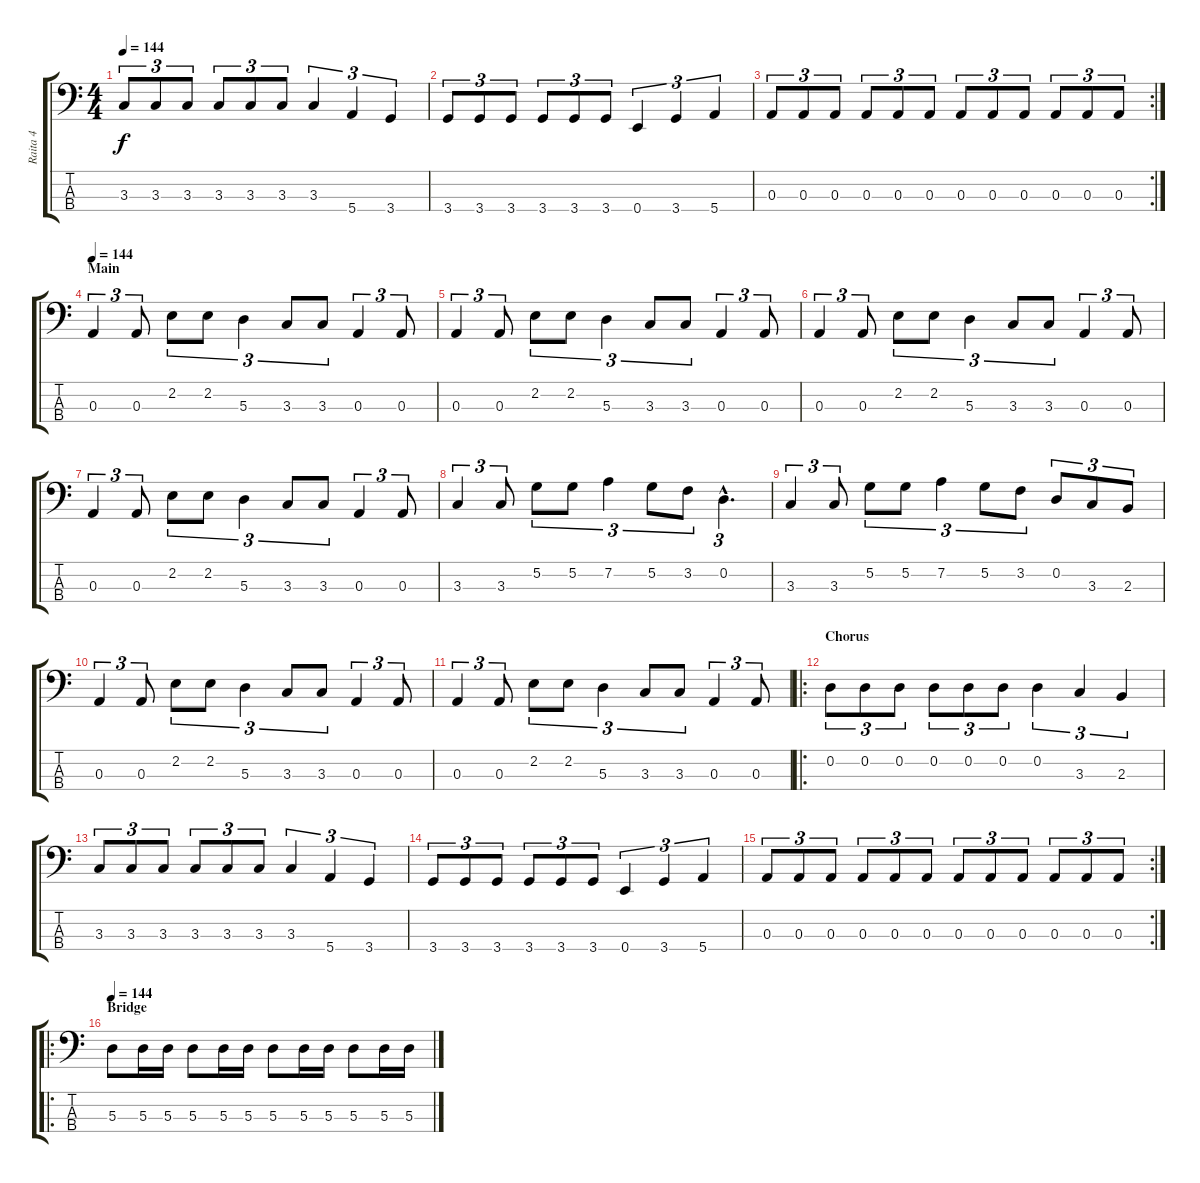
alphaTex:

\track ("Raita 4" "Raita 4") {instrument electricbassfinger}
\staff {score tabs}
\tuning (G2 D2 A1 E1) {hide}
\ts (4 4)
\tempo 144
\clef f4
\ks c
3.3.8{tu (3 2) dy f} 3.3.8{tu (3 2)} 3.3.8{tu (3 2)} 3.3.8{tu (3 2)} 3.3.8{tu (3 2)} 3.3.8{tu (3 2)} 3.3.4{tu (3 2)} 5.4.4{tu (3 2)} 3.4.4{tu (3 2)} |
3.4.8{tu (3 2)} 3.4.8{tu (3 2)} 3.4.8{tu (3 2)} 3.4.8{tu (3 2)} 3.4.8{tu (3 2)} 3.4.8{tu (3 2)} 0.4.4{tu (3 2)} 3.4.4{tu (3 2)} 5.4.4{tu (3 2)} |
\rc 2
0.3.8{tu (3 2)} 0.3.8{tu (3 2)} 0.3.8{tu (3 2)} 0.3.8{tu (3 2)} 0.3.8{tu (3 2)} 0.3.8{tu (3 2)} 0.3.8{tu (3 2)} 0.3.8{tu (3 2)} 0.3.8{tu (3 2)} 0.3.8{tu (3 2)} 0.3.8{tu (3 2)} 0.3.8{tu (3 2)} |
\section ("" "Main")
\tempo 144
0.3.4{tu (3 2)} 0.3.8{tu (3 2)} 2.2.8{tu (3 2)} 2.2.8{tu (3 2)} 5.3.4{tu (3 2)} 3.3.8{tu (3 2)} 3.3.8{tu (3 2)} 0.3.4{tu (3 2)} 0.3.8{tu (3 2)} |
0.3.4{tu (3 2)} 0.3.8{tu (3 2)} 2.2.8{tu (3 2)} 2.2.8{tu (3 2)} 5.3.4{tu (3 2)} 3.3.8{tu (3 2)} 3.3.8{tu (3 2)} 0.3.4{tu (3 2)} 0.3.8{tu (3 2)} |
0.3.4{tu (3 2)} 0.3.8{tu (3 2)} 2.2.8{tu (3 2)} 2.2.8{tu (3 2)} 5.3.4{tu (3 2)} 3.3.8{tu (3 2)} 3.3.8{tu (3 2)} 0.3.4{tu (3 2)} 0.3.8{tu (3 2)} |
0.3.4{tu (3 2)} 0.3.8{tu (3 2)} 2.2.8{tu (3 2)} 2.2.8{tu (3 2)} 5.3.4{tu (3 2)} 3.3.8{tu (3 2)} 3.3.8{tu (3 2)} 0.3.4{tu (3 2)} 0.3.8{tu (3 2)} |
3.3.4{tu (3 2)} 3.3.8{tu (3 2)} 5.2.8{tu (3 2)} 5.2.8{tu (3 2)} 7.2.4{tu (3 2)} 5.2.8{tu (3 2)} 3.2.8{tu (3 2)} 0.2{hac}.4{d tu (3 2)} |
3.3.4{tu (3 2)} 3.3.8{tu (3 2)} 5.2.8{tu (3 2)} 5.2.8{tu (3 2)} 7.2.4{tu (3 2)} 5.2.8{tu (3 2)} 3.2.8{tu (3 2)} 0.2.8{tu (3 2)} 3.3.8{tu (3 2)} 2.3.8{tu (3 2)} |
0.3.4{tu (3 2)} 0.3.8{tu (3 2)} 2.2.8{tu (3 2)} 2.2.8{tu (3 2)} 5.3.4{tu (3 2)} 3.3.8{tu (3 2)} 3.3.8{tu (3 2)} 0.3.4{tu (3 2)} 0.3.8{tu (3 2)} |
0.3.4{tu (3 2)} 0.3.8{tu (3 2)} 2.2.8{tu (3 2)} 2.2.8{tu (3 2)} 5.3.4{tu (3 2)} 3.3.8{tu (3 2)} 3.3.8{tu (3 2)} 0.3.4{tu (3 2)} 0.3.8{tu (3 2)} |
\ro
\section ("" "Chorus")
0.2.8{tu (3 2)} 0.2.8{tu (3 2)} 0.2.8{tu (3 2)} 0.2.8{tu (3 2)} 0.2.8{tu (3 2)} 0.2.8{tu (3 2)} 0.2.4{tu (3 2)} 3.3.4{tu (3 2)} 2.3.4{tu (3 2)} |
3.3.8{tu (3 2)} 3.3.8{tu (3 2)} 3.3.8{tu (3 2)} 3.3.8{tu (3 2)} 3.3.8{tu (3 2)} 3.3.8{tu (3 2)} 3.3.4{tu (3 2)} 5.4.4{tu (3 2)} 3.4.4{tu (3 2)} |
3.4.8{tu (3 2)} 3.4.8{tu (3 2)} 3.4.8{tu (3 2)} 3.4.8{tu (3 2)} 3.4.8{tu (3 2)} 3.4.8{tu (3 2)} 0.4.4{tu (3 2)} 3.4.4{tu (3 2)} 5.4.4{tu (3 2)} |
\rc 2
0.3.8{tu (3 2)} 0.3.8{tu (3 2)} 0.3.8{tu (3 2)} 0.3.8{tu (3 2)} 0.3.8{tu (3 2)} 0.3.8{tu (3 2)} 0.3.8{tu (3 2)} 0.3.8{tu (3 2)} 0.3.8{tu (3 2)} 0.3.8{tu (3 2)} 0.3.8{tu (3 2)} 0.3.8{tu (3 2)} |
\ro
\section ("" "Bridge")
\tempo 144
5.3.8 5.3.16 5.3.16 5.3.8 5.3.16 5.3.16 5.3.8 5.3.16 5.3.16 5.3.8 5.3.16 5.3.16
